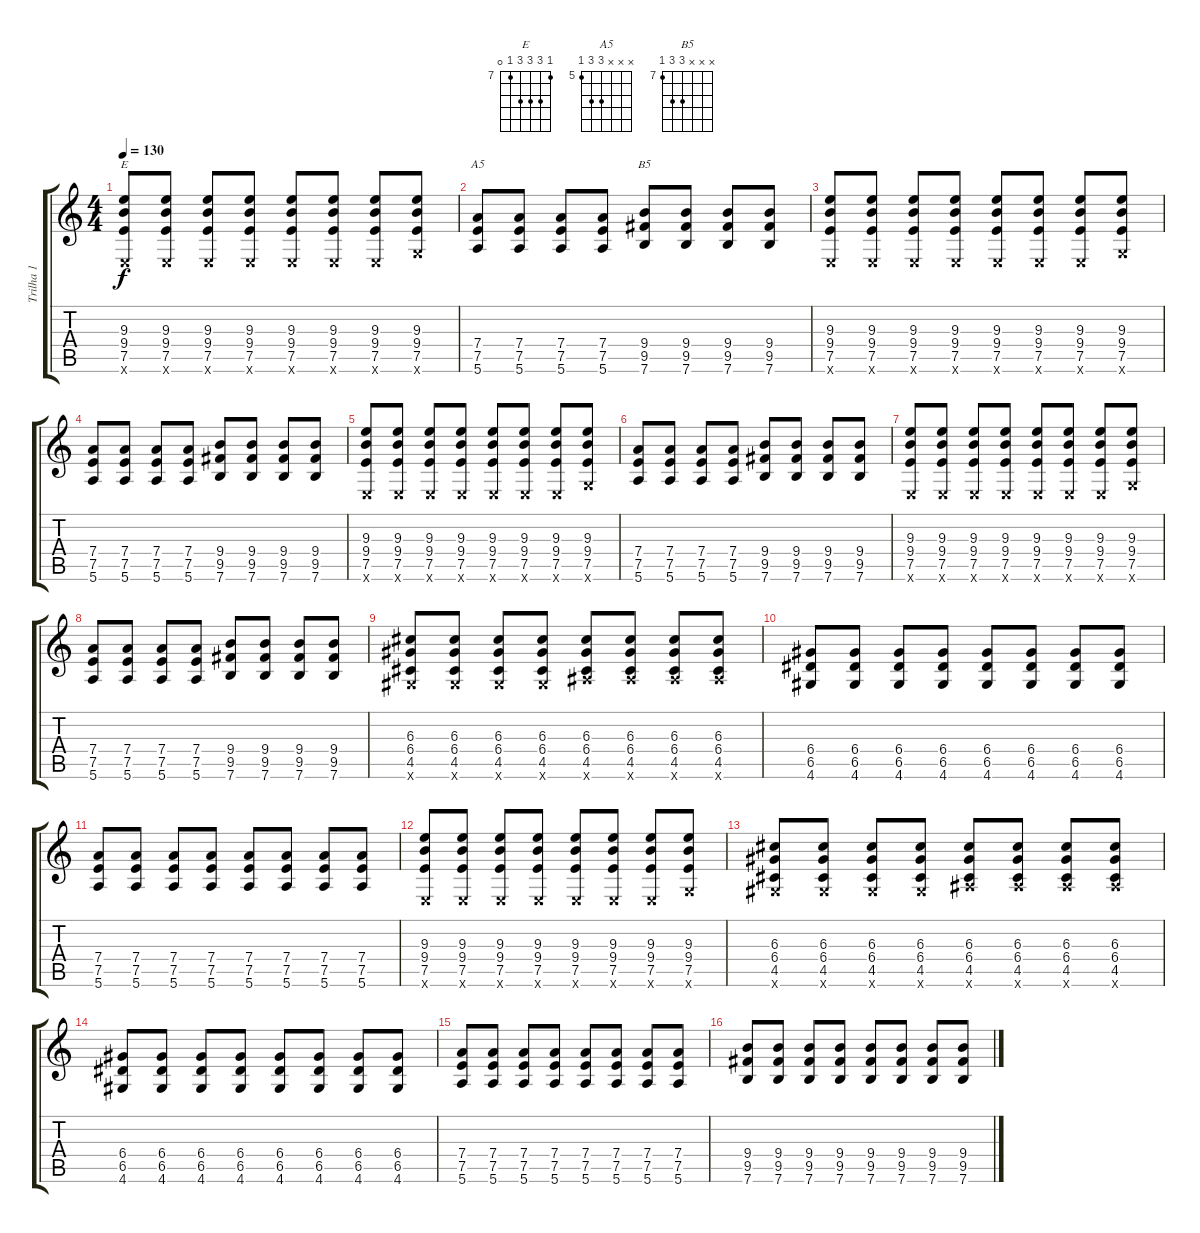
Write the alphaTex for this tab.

\track ("Trilha 1" "Trilha 1") {instrument acousticguitarsteel}
\staff {score tabs}
\tuning (E4 B3 G3 D3 A2 E2) {hide}
\chord ("E" 7 9 9 9 7 0) {firstfret 7}
\chord ("A5" x x x 7 7 5) {firstfret 5}
\chord ("B5" x x x 9 9 7) {firstfret 7}
\ts (4 4)
\tempo 130
\clef g2
\ks c
(9.3 9.4 7.5 0.6{x}).8{ch "E" dy f instrument acousticguitarsteel} (9.3 9.4 7.5 0.6{x}).8 (9.3 9.4 7.5 0.6{x}).8 (9.3 9.4 7.5 0.6{x}).8 (9.3 9.4 7.5 0.6{x}).8 (9.3 9.4 7.5 0.6{x}).8 (9.3 9.4 7.5 0.6{x}).8 (9.3 9.4 7.5 3.6{x}).8 |
(7.4 7.5 5.6).8{ch "A5"} (7.4 7.5 5.6).8 (7.4 7.5 5.6).8 (7.4 7.5 5.6).8 (9.4 9.5 7.6).8{ch "B5"} (9.4 9.5 7.6).8 (9.4 9.5 7.6).8 (9.4 9.5 7.6).8 |
(9.3 9.4 7.5 0.6{x}).8 (9.3 9.4 7.5 0.6{x}).8 (9.3 9.4 7.5 0.6{x}).8 (9.3 9.4 7.5 0.6{x}).8 (9.3 9.4 7.5 0.6{x}).8 (9.3 9.4 7.5 0.6{x}).8 (9.3 9.4 7.5 0.6{x}).8 (9.3 9.4 7.5 3.6{x}).8 |
(7.4 7.5 5.6).8 (7.4 7.5 5.6).8 (7.4 7.5 5.6).8 (7.4 7.5 5.6).8 (9.4 9.5 7.6).8 (9.4 9.5 7.6).8 (9.4 9.5 7.6).8 (9.4 9.5 7.6).8 |
(9.3 9.4 7.5 0.6{x}).8 (9.3 9.4 7.5 0.6{x}).8 (9.3 9.4 7.5 0.6{x}).8 (9.3 9.4 7.5 0.6{x}).8 (9.3 9.4 7.5 0.6{x}).8 (9.3 9.4 7.5 0.6{x}).8 (9.3 9.4 7.5 0.6{x}).8 (9.3 9.4 7.5 3.6{x}).8 |
(7.4 7.5 5.6).8 (7.4 7.5 5.6).8 (7.4 7.5 5.6).8 (7.4 7.5 5.6).8 (9.4 9.5 7.6).8 (9.4 9.5 7.6).8 (9.4 9.5 7.6).8 (9.4 9.5 7.6).8 |
(9.3 9.4 7.5 0.6{x}).8 (9.3 9.4 7.5 0.6{x}).8 (9.3 9.4 7.5 0.6{x}).8 (9.3 9.4 7.5 0.6{x}).8 (9.3 9.4 7.5 0.6{x}).8 (9.3 9.4 7.5 0.6{x}).8 (9.3 9.4 7.5 0.6{x}).8 (9.3 9.4 7.5 3.6{x}).8 |
(7.4 7.5 5.6).8 (7.4 7.5 5.6).8 (7.4 7.5 5.6).8 (7.4 7.5 5.6).8 (9.4 9.5 7.6).8 (9.4 9.5 7.6).8 (9.4 9.5 7.6).8 (9.4 9.5 7.6).8 |
(6.3 6.4 4.5 4.6{x}).8 (6.3 6.4 4.5 4.6{x}).8 (6.3 6.4 4.5 4.6{x}).8 (6.3 6.4 4.5 4.6{x}).8 (6.3 6.4 4.5 6.6{x}).8 (6.3 6.4 4.5 6.6{x}).8 (6.3 6.4 4.5 6.6{x}).8 (6.3 6.4 4.5 6.6{x}).8 |
(6.4 6.5 4.6).8 (6.4 6.5 4.6).8 (6.4 6.5 4.6).8 (6.4 6.5 4.6).8 (6.4 6.5 4.6).8 (6.4 6.5 4.6).8 (6.4 6.5 4.6).8 (6.4 6.5 4.6).8 |
(7.4 7.5 5.6).8 (7.4 7.5 5.6).8 (7.4 7.5 5.6).8 (7.4 7.5 5.6).8 (7.4 7.5 5.6).8 (7.4 7.5 5.6).8 (7.4 7.5 5.6).8 (7.4 7.5 5.6).8 |
(9.3 9.4 7.5 0.6{x}).8 (9.3 9.4 7.5 0.6{x}).8 (9.3 9.4 7.5 0.6{x}).8 (9.3 9.4 7.5 0.6{x}).8 (9.3 9.4 7.5 0.6{x}).8 (9.3 9.4 7.5 0.6{x}).8 (9.3 9.4 7.5 0.6{x}).8 (9.3 9.4 7.5 3.6{x}).8 |
(6.3 6.4 4.5 4.6{x}).8 (6.3 6.4 4.5 4.6{x}).8 (6.3 6.4 4.5 4.6{x}).8 (6.3 6.4 4.5 4.6{x}).8 (6.3 6.4 4.5 6.6{x}).8 (6.3 6.4 4.5 6.6{x}).8 (6.3 6.4 4.5 6.6{x}).8 (6.3 6.4 4.5 6.6{x}).8 |
(6.4 6.5 4.6).8 (6.4 6.5 4.6).8 (6.4 6.5 4.6).8 (6.4 6.5 4.6).8 (6.4 6.5 4.6).8 (6.4 6.5 4.6).8 (6.4 6.5 4.6).8 (6.4 6.5 4.6).8 |
(7.4 7.5 5.6).8 (7.4 7.5 5.6).8 (7.4 7.5 5.6).8 (7.4 7.5 5.6).8 (7.4 7.5 5.6).8 (7.4 7.5 5.6).8 (7.4 7.5 5.6).8 (7.4 7.5 5.6).8 |
(9.4 9.5 7.6).8 (9.4 9.5 7.6).8 (9.4 9.5 7.6).8 (9.4 9.5 7.6).8 (9.4 9.5 7.6).8 (9.4 9.5 7.6).8 (9.4 9.5 7.6).8 (9.4 9.5 7.6).8
